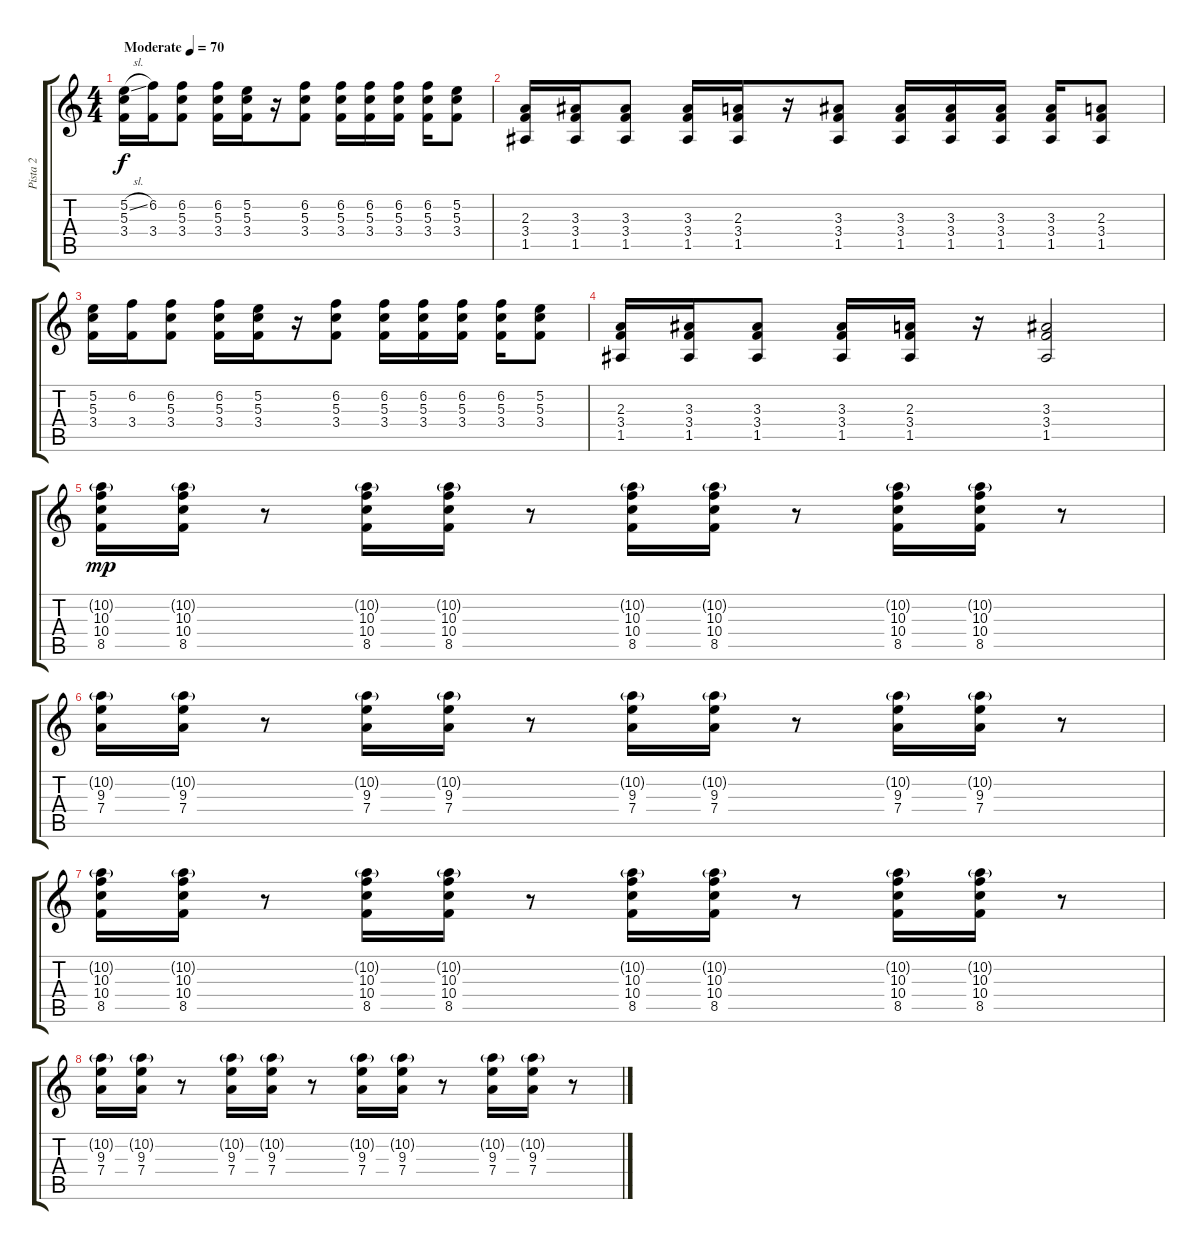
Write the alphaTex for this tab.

\track ("Pista 2" "Pista 2") {instrument distortionguitar}
\staff {score tabs}
\tuning (E4 B3 G3 D3 A2 E2) {hide}
\ts (4 4)
\tempo (70 "Moderate")
\clef g2
\ks c
(5.2{sl} 5.3 3.4).16{dy f instrument distortionguitar} (6.2 3.4).16 (6.2 5.3 3.4).8 (6.2 5.3 3.4).16 (5.2 5.3 3.4).16 r.16 (6.2 5.3 3.4).8 (6.2 5.3 3.4).16 (6.2 5.3 3.4).16 (6.2 5.3 3.4).16 (6.2 5.3 3.4).16 (5.2 5.3 3.4).8 |
(2.3 3.4 1.5).16 (3.3 3.4 1.5).16 (3.3 3.4 1.5).8 (3.3 3.4 1.5).16 (2.3 3.4 1.5).16 r.16 (3.3 3.4 1.5).8 (3.3 3.4 1.5).16 (3.3 3.4 1.5).16 (3.3 3.4 1.5).16 (3.3 3.4 1.5).16 (2.3 3.4 1.5).8 |
(5.2 5.3 3.4).16 (6.2 3.4).16 (6.2 5.3 3.4).8 (6.2 5.3 3.4).16 (5.2 5.3 3.4).16 r.16 (6.2 5.3 3.4).8 (6.2 5.3 3.4).16 (6.2 5.3 3.4).16 (6.2 5.3 3.4).16 (6.2 5.3 3.4).16 (5.2 5.3 3.4).8 |
(2.3 3.4 1.5).16 (3.3 3.4 1.5).16 (3.3 3.4 1.5).8 (3.3 3.4 1.5).16 (2.3 3.4 1.5).16 r.16 (3.3 3.4 1.5).2 |
(10.2{g} 10.3 10.4 8.5).16{dy mp} (10.2{g} 10.3 10.4 8.5).16 r.8 (10.2{g} 10.3 10.4 8.5).16 (10.2{g} 10.3 10.4 8.5).16 r.8 (10.2{g} 10.3 10.4 8.5).16 (10.2{g} 10.3 10.4 8.5).16 r.8 (10.2{g} 10.3 10.4 8.5).16 (10.2{g} 10.3 10.4 8.5).16 r.8 |
(10.2{g} 9.3 7.4).16 (10.2{g} 9.3 7.4).16 r.8 (10.2{g} 9.3 7.4).16 (10.2{g} 9.3 7.4).16 r.8 (10.2{g} 9.3 7.4).16 (10.2{g} 9.3 7.4).16 r.8 (10.2{g} 9.3 7.4).16 (10.2{g} 9.3 7.4).16 r.8 |
(10.2{g} 10.3 10.4 8.5).16 (10.2{g} 10.3 10.4 8.5).16 r.8 (10.2{g} 10.3 10.4 8.5).16 (10.2{g} 10.3 10.4 8.5).16 r.8 (10.2{g} 10.3 10.4 8.5).16 (10.2{g} 10.3 10.4 8.5).16 r.8 (10.2{g} 10.3 10.4 8.5).16 (10.2{g} 10.3 10.4 8.5).16 r.8 |
(10.2{g} 9.3 7.4).16 (10.2{g} 9.3 7.4).16 r.8 (10.2{g} 9.3 7.4).16 (10.2{g} 9.3 7.4).16 r.8 (10.2{g} 9.3 7.4).16 (10.2{g} 9.3 7.4).16 r.8 (10.2{g} 9.3 7.4).16 (10.2{g} 9.3 7.4).16 r.8
